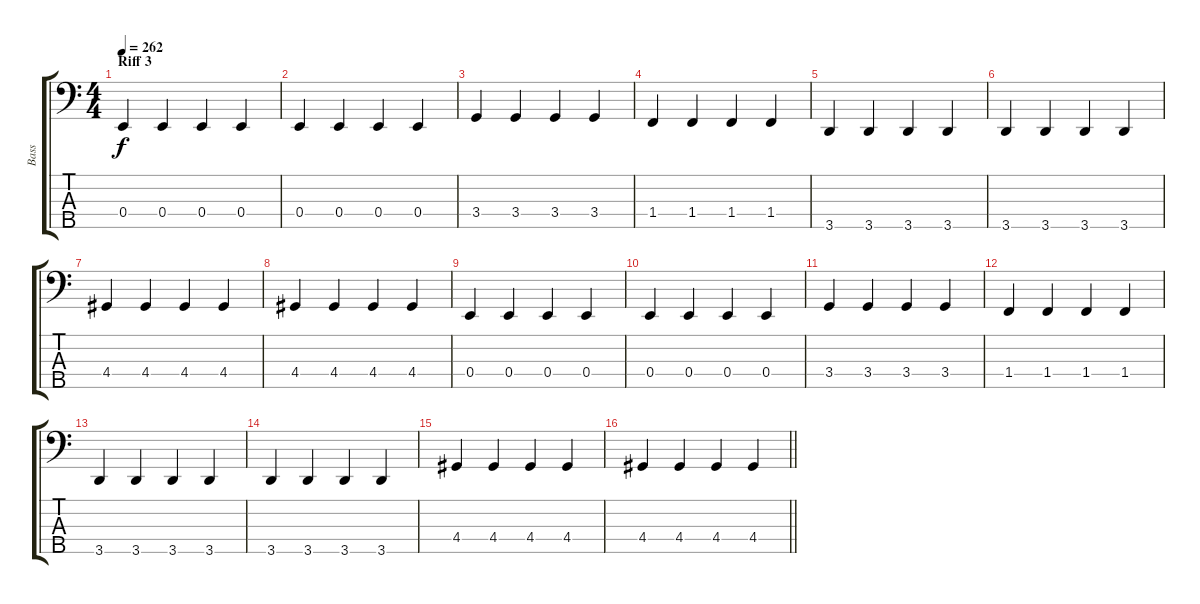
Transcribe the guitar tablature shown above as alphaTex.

\track ("Bass" "Bass") {instrument electricbasspick}
\staff {score tabs}
\tuning (G2 D2 A1 E1 B0) {hide}
\ts (4 4)
\section ("" "Riff 3")
\tempo 262
\clef f4
\ks c
0.4.4{dy f} 0.4.4 0.4.4 0.4.4 |
0.4.4 0.4.4 0.4.4 0.4.4 |
3.4.4 3.4.4 3.4.4 3.4.4 |
1.4.4 1.4.4 1.4.4 1.4.4 |
3.5.4 3.5.4 3.5.4 3.5.4 |
3.5.4 3.5.4 3.5.4 3.5.4 |
4.4.4 4.4.4 4.4.4 4.4.4 |
4.4.4 4.4.4 4.4.4 4.4.4 |
0.4.4 0.4.4 0.4.4 0.4.4 |
0.4.4 0.4.4 0.4.4 0.4.4 |
3.4.4 3.4.4 3.4.4 3.4.4 |
1.4.4 1.4.4 1.4.4 1.4.4 |
3.5.4 3.5.4 3.5.4 3.5.4 |
3.5.4 3.5.4 3.5.4 3.5.4 |
4.4.4 4.4.4 4.4.4 4.4.4 |
\barLineRight lightlight
4.4.4 4.4.4 4.4.4 4.4.4
